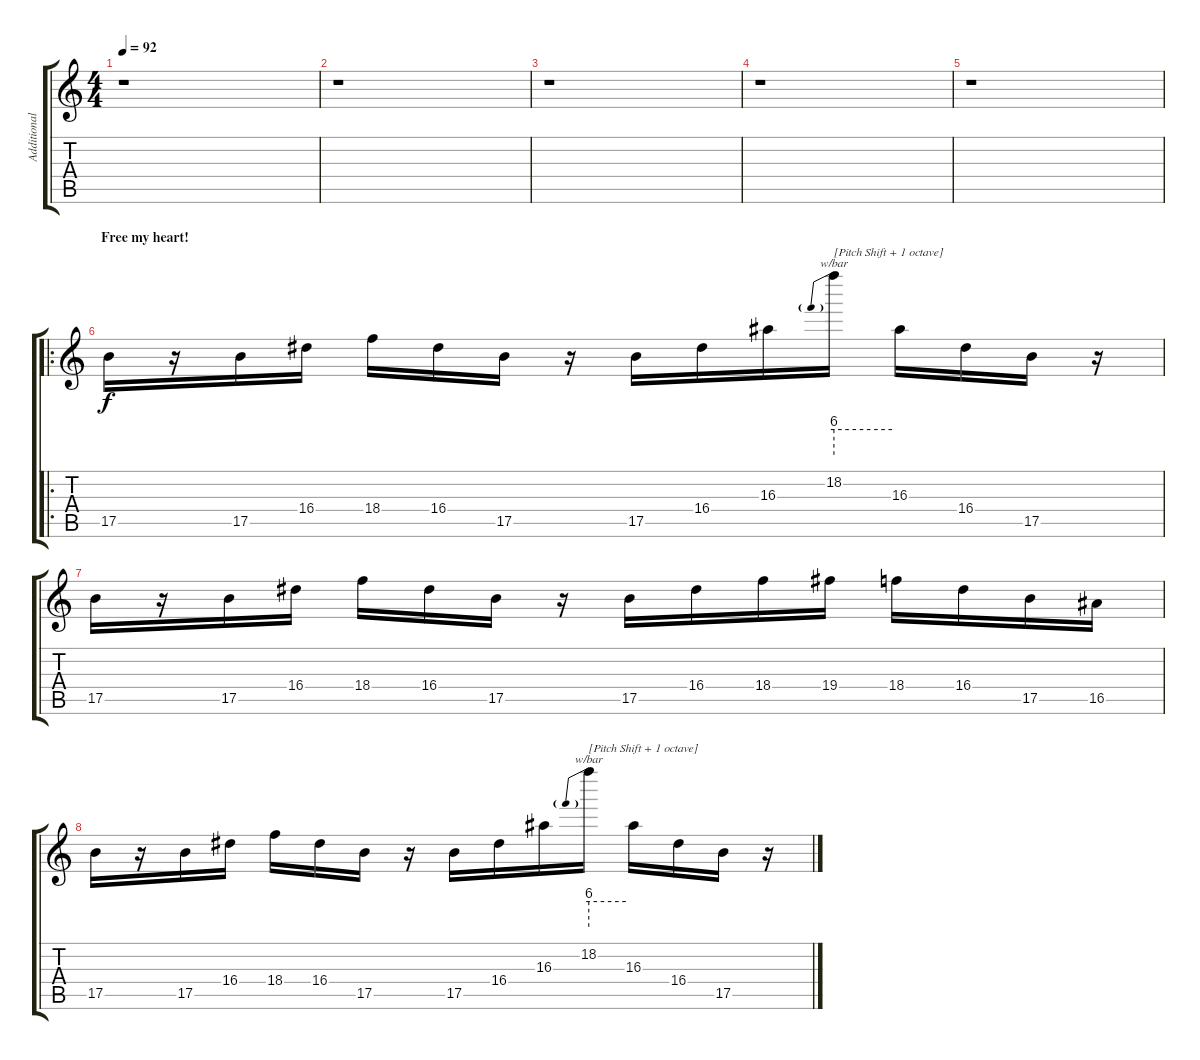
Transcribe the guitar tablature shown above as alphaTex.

\track ("Additional Guitar" "Additional") {instrument overdrivenguitar}
\staff {score tabs}
\tuning (Eb4 B3 Gb3 B2 Gb2 B1) {hide}
\ts (4 4)
\tempo 92
\clef g2
\ks c
r.1{dy f} |
r.1 |
r.1 |
r.1 |
r.1 |
\ro
\section ("" "Free my heart!")
17.5.16 r.16 17.5.16 16.4.16 18.4.16 16.4.16 17.5.16 r.16 17.5.16 16.4.16 16.3.16 18.2.16{tbe (predive default 0 24 60 24) txt "[Pitch Shift + 1 octave]"} 16.3.16 16.4.16 17.5.16 r.16 |
17.5.16 r.16 17.5.16 16.4.16 18.4.16 16.4.16 17.5.16 r.16 17.5.16 16.4.16 18.4.16 19.4.16 18.4.16 16.4.16 17.5.16 16.5.16 |
17.5.16 r.16 17.5.16 16.4.16 18.4.16 16.4.16 17.5.16 r.16 17.5.16 16.4.16 16.3.16 18.2.16{tbe (predive default 0 24 60 24) txt "[Pitch Shift + 1 octave]"} 16.3.16 16.4.16 17.5.16 r.16
